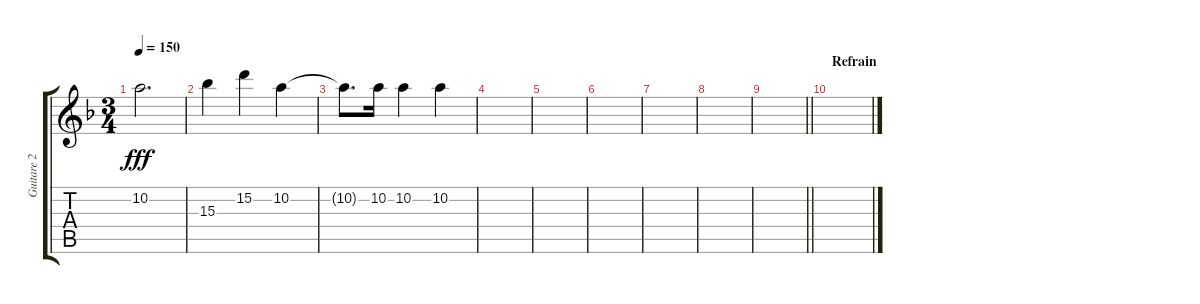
\track ("Guitare 2" "Guitare 2") {instrument electricguitarjazz}
\staff {score tabs}
\tuning (E4 B3 G3 D3 A2 E2) {hide}
\ts (3 4)
\tempo 150
\clef g2
\ks f
10.2.2{d dy fff} |
15.3.4 15.2.4 10.2.4 |
10.2{t}.8{d} 10.2.16 10.2.4 10.2.4 |
|
|
|
|
|
\barLineRight lightlight
|
\section ("" "Refrain")
